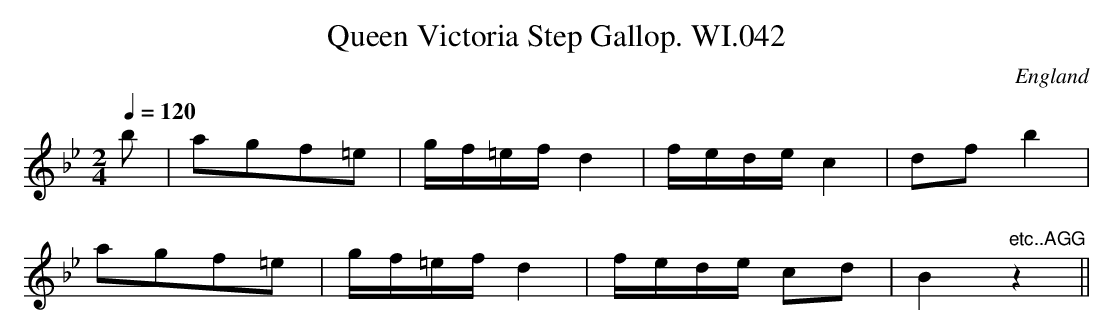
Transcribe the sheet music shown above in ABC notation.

X:1
T:Queen Victoria Step Gallop. WI.042
L:1/8
M:2/4
O:England
Q:1/4=120
K:Bb
b|agf=e|g/f/=e/f/ d2|f/e/d/e/ c2|df b2|!
agf=e|g/f/=e/f/ d2|f/e/d/e/ cd|B2" etc..AGG"z2||
